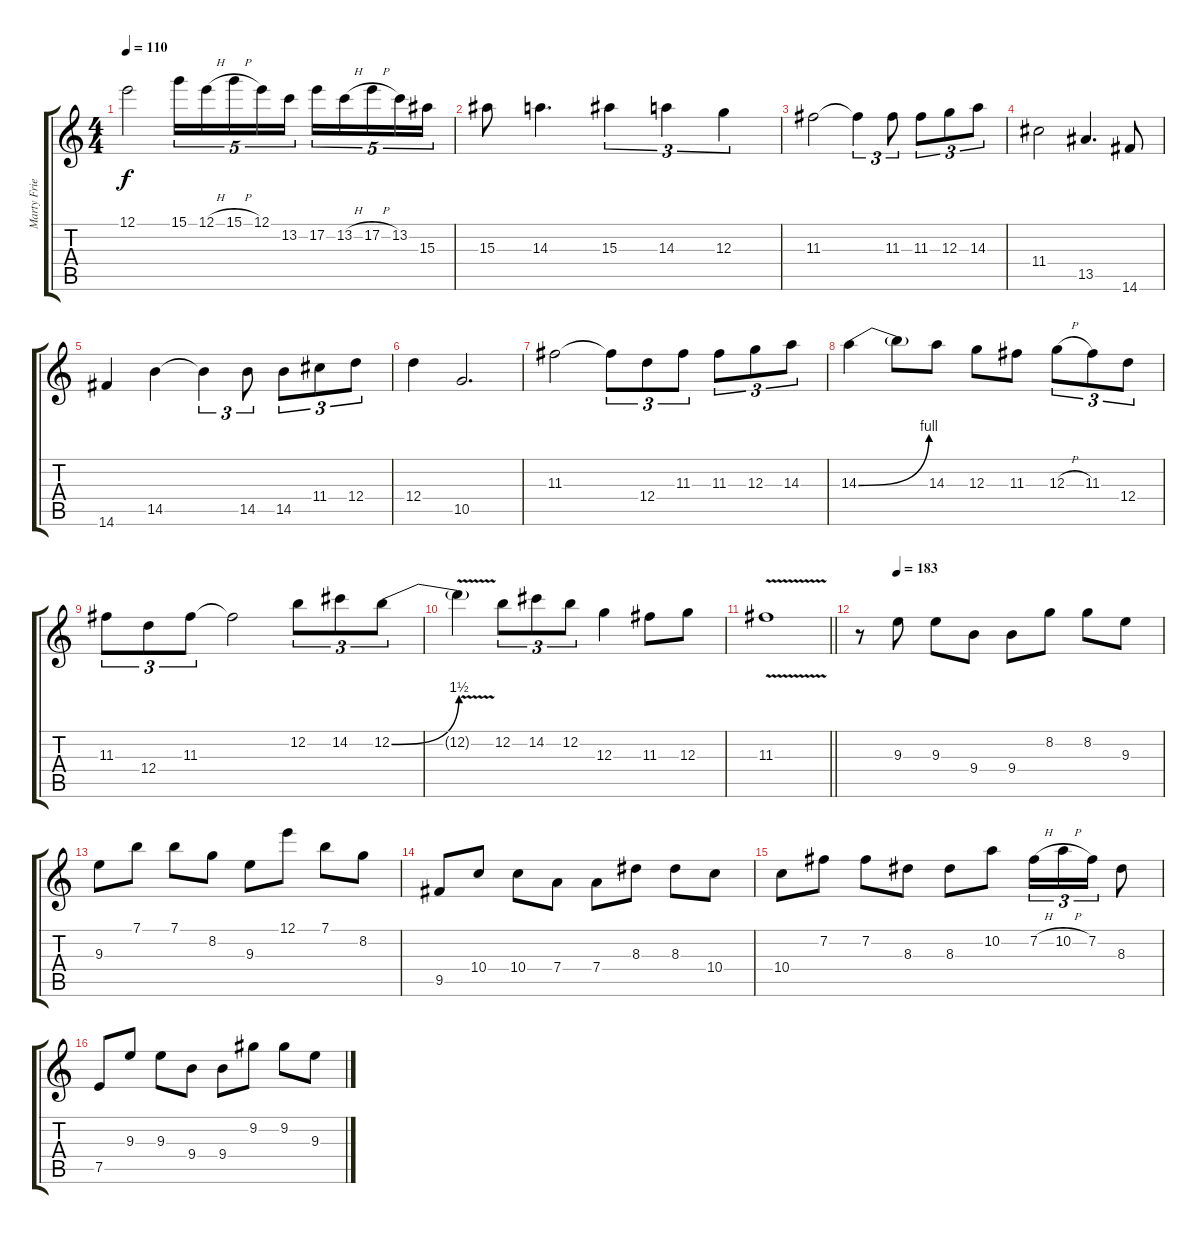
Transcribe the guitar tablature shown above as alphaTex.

\track ("Marty Friedman" "Marty Frie") {instrument distortionguitar}
\staff {score tabs}
\tuning (E4 B3 G3 D3 A2 E2) {hide}
\ts (4 4)
\tempo 110
\clef g2
\ks c
12.1.2{dy f} 15.1.16{tu (5 4)} 12.1{h}.16{tu (5 4)} 15.1{h}.16{tu (5 4)} 12.1.16{tu (5 4)} 13.2.16{tu (5 4)} 17.2.16{tu (5 4)} 13.2{h}.16{tu (5 4)} 17.2{h}.16{tu (5 4)} 13.2.16{tu (5 4)} 15.3.16{tu (5 4)} |
15.3.8 14.3.4{d} 15.3.4{tu (3 2)} 14.3.4{tu (3 2)} 12.3.4{tu (3 2)} |
11.3.2 11.3{t}.4{tu (3 2)} 11.3.8{tu (3 2)} 11.3.8{tu (3 2)} 12.3.8{tu (3 2)} 14.3.8{tu (3 2)} |
11.4.2 13.5.4{d} 14.6.8 |
14.6.4 14.5.4 14.5{t}.4{tu (3 2)} 14.5.8{tu (3 2)} 14.5.8{tu (3 2)} 11.4.8{tu (3 2)} 12.4.8{tu (3 2)} |
12.4.4 10.5.2{d} |
11.3.2 11.3{t}.8{tu (3 2)} 12.4.8{tu (3 2)} 11.3.8{tu (3 2)} 11.3.8{tu (3 2)} 12.3.8{tu (3 2)} 14.3.8{tu (3 2)} |
14.3{be (bend 0 0 60 4)}.4 14.3{t}.8 14.3.8 12.3.8 11.3.8 12.3{h}.8{tu (3 2)} 11.3.8{tu (3 2)} 12.4.8{tu (3 2)} |
11.3.8{tu (3 2)} 12.4.8{tu (3 2)} 11.3.8{tu (3 2)} 11.3{t}.2 12.2.8{tu (3 2)} 14.2.8{tu (3 2)} 12.2{be (bend 0 0 60 6)}.8{tu (3 2)} |
12.2{v t}.4 12.2.8{tu (3 2)} 14.2.8{tu (3 2)} 12.2.8{tu (3 2)} 12.3.4 11.3.8 12.3.8 |
\barLineRight lightlight
11.3{v}.1 |
\tempo (183 0.125)
r.8 9.3.8 9.3.8 9.4.8 9.4.8 8.2.8 8.2.8 9.3.8 |
9.3.8 7.1.8 7.1.8 8.2.8 9.3.8 12.1.8 7.1.8 8.2.8 |
9.5.8 10.4.8 10.4.8 7.4.8 7.4.8 8.3.8 8.3.8 10.4.8 |
10.4.8 7.2.8 7.2.8 8.3.8 8.3.8 10.2.8 7.2{h}.16{tu (3 2)} 10.2{h}.16{tu (3 2)} 7.2.16{tu (3 2)} 8.3.8 |
7.5.8 9.3.8 9.3.8 9.4.8 9.4.8 9.2.8 9.2.8 9.3.8
